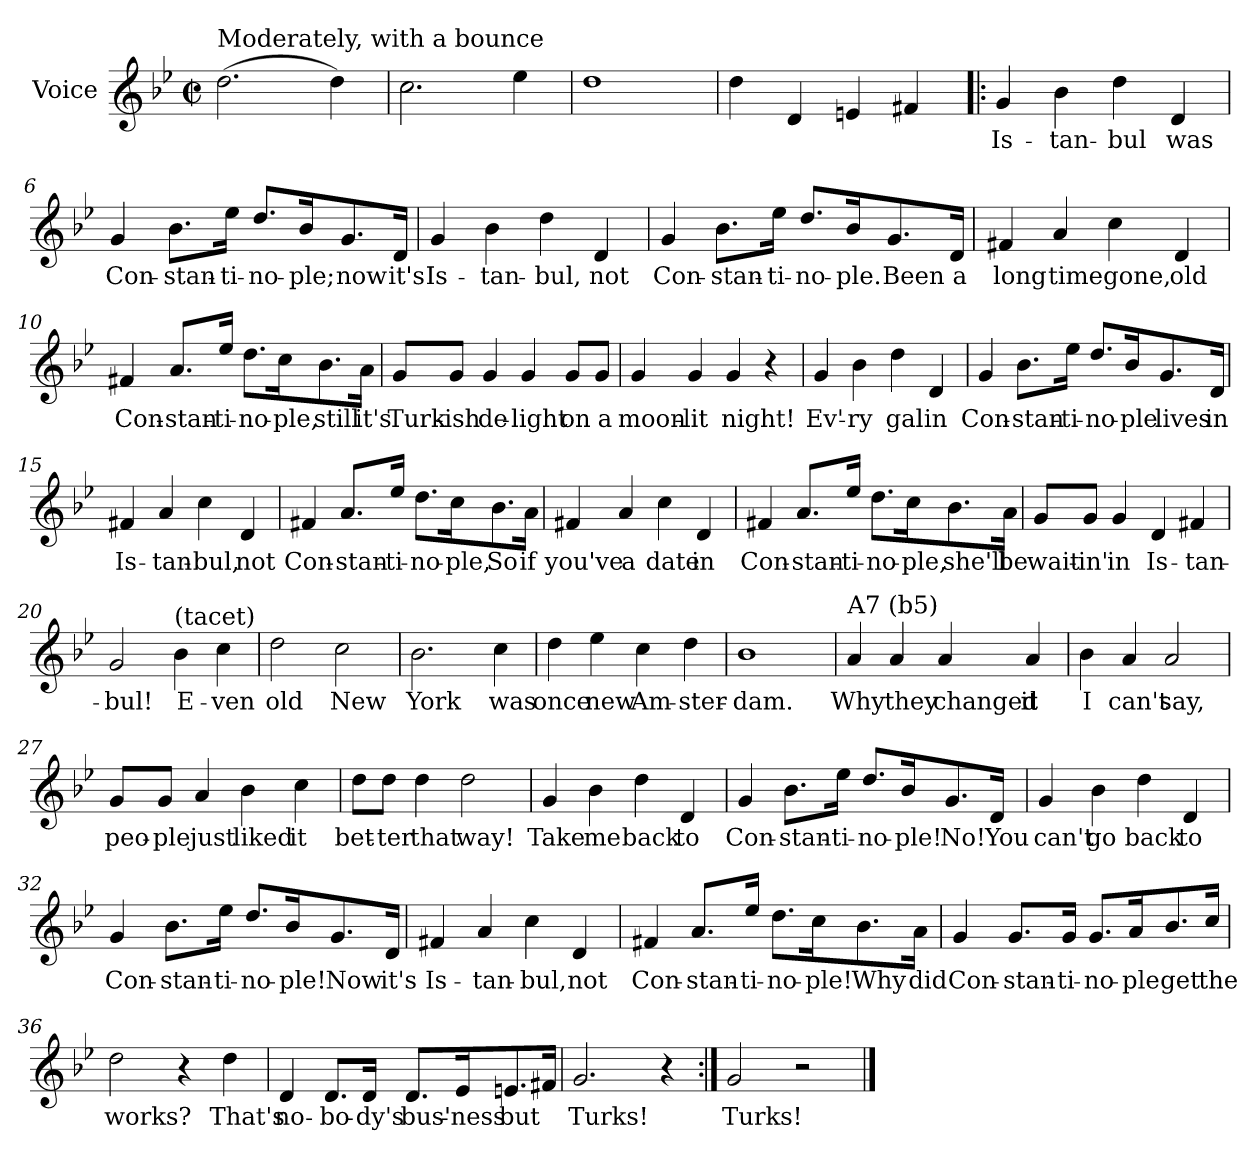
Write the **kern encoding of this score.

**kern	**text
*part1	*part1
*staff1	*staff1
*I"Voice	*
*I'Vo.	*
*clefG2	*
*k[b-e-]	*
*B-:	*
*M2/2	*
*met(c|)	*
=1	=1
!LO:TX:a:t=Moderately, with a bounce	!
(2.dd\	.
4dd\)	.
=2	=2
2.cc\	.
4ee-\	.
=3	=3
1dd	.
=4	=4
4dd\	.
4d/	.
4en/	.
4f#X/	.
=5!|:	=5!|:
4g/	Is-
4b-\	-tan-
4dd\	-bul
4d/	was
=6	=6
4g/	Con-
8.b-\L	-stan-
16ee-\Jk	-ti-
8.dd/L	-no-
16b-/K	-ple;
8.g/	now
16d/Jk	it's
=7	=7
4g/	Is-
4b-\	-tan-
4dd\	-bul,
4d/	not
!!LO:LB:g=z
=8	=8
4g/	Con-
8.b-\L	-stan-
16ee-\Jk	-ti-
8.dd/L	-no-
16b-/K	-ple.
8.g/	Been
16d/Jk	a
=9	=9
4f#X/	long
4a/	time
4cc\	gone,
4d/	old
=10	=10
4f#X/	Con-
8.a/L	-stan-
16ee-/Jk	-ti-
8.dd\L	-no-
16cc\K	-ple,
8.b-\	still
16a\Jk	it's
!!LO:LB:g=z
=11	=11
8g/L	Turk-
8g/J	-ish
4g/	de-
4g/	-light
8g/L	on
8g/J	a
=12	=12
4g/	moon-
4g/	-lit
4g/	night!
4r	.
=13	=13
4g/	Ev'-
4b-\	-ry
4dd\	gal
4d/	in
=14	=14
4g/	Con-
8.b-\L	-stan-
16ee-\Jk	-ti-
8.dd/L	-no-
16b-/K	-ple
8.g/	lives
16d/Jk	in
=15	=15
4f#X/	Is-
4a/	-tan-
4cc\	-bul,
4d/	not
!!LO:LB:g=z
=16	=16
4f#X/	Con-
8.a/L	-stan-
16ee-/Jk	-ti-
8.dd\L	-no-
16cc\K	-ple,
8.b-\	So
16a\Jk	if
=17	=17
4f#X/	you've
4a/	a
4cc\	date
4d/	in
=18	=18
4f#X/	Con-
8.a/L	-stan-
16ee-/Jk	-ti-
8.dd\L	-no-
16cc\K	-ple,
8.b-\	she'll
16a\Jk	be
=19	=19
8g/L	wait-
8g/J	-in'
4g/	in
4d/	Is-
4f#X/	-tan-
!!LO:LB:g=z
=20	=20
2g/	-bul!
!LO:TX:a:t=(tacet)	!
4b-\	E-
4cc\	-ven
=21	=21
2dd\	old
2cc\	New
=22	=22
2.b-\	York
4cc\	was
=23	=23
4dd\	once
4ee-\	new
4cc\	Am-
4dd\	-ster-
=24	=24
1b-	-dam.
=25	=25
!LO:TX:a:t=A7 (b5)	!
4a/	Why
4a/	they
4a/	changed
4a/	it
=26	=26
4b-\	I
4a/	can't
2a/	say,
!!LO:LB:g=z
=27	=27
8g/L	peo-
8g/J	-ple
4a/	just
4b-\	liked
4cc\	it
=28	=28
8dd\L	bet-
8dd\J	-ter
4dd\	that
2dd\	way!
=29	=29
4g/	Take
4b-\	me
4dd\	back
4d/	to
=30	=30
4g/	Con-
8.b-\L	-stan-
16ee-\Jk	-ti-
8.dd/L	-no-
16b-/K	-ple!
8.g/	No!
16d/Jk	You
!!LO:LB:g=z
=31	=31
4g/	can't
4b-\	go
4dd\	back
4d/	to
=32	=32
4g/	Con-
8.b-\L	-stan-
16ee-\Jk	-ti-
8.dd/L	-no-
16b-/K	-ple!
8.g/	Now
16d/Jk	it's
=33	=33
4f#X/	Is-
4a/	-tan-
4cc\	-bul,
4d/	not
=34	=34
4f#X/	Con-
8.a/L	-stan-
16ee-/Jk	-ti-
8.dd\L	-no-
16cc\K	-ple!
8.b-\	Why
16a\Jk	did
!!LO:LB:g=z
=35	=35
4g/	Con-
8.g/L	-stan-
16g/Jk	-ti-
8.g/L	-no-
16a/K	-ple
8.b-/	get
16cc/Jk	the
=36	=36
2dd\	works?
4r	.
4dd\	That's
=37	=37
4d/	no-
8.d/L	-bo-
16d/Jk	-dy's
8.d/L	bus'-
16e-/K	-ness
8.en/	but
16f#X/Jk	.
=38	=38
2.g/	Turks!
4r	.
=39:|!	=39:|!
2g/	Turks!
2r	.
==	==
*-	*-
